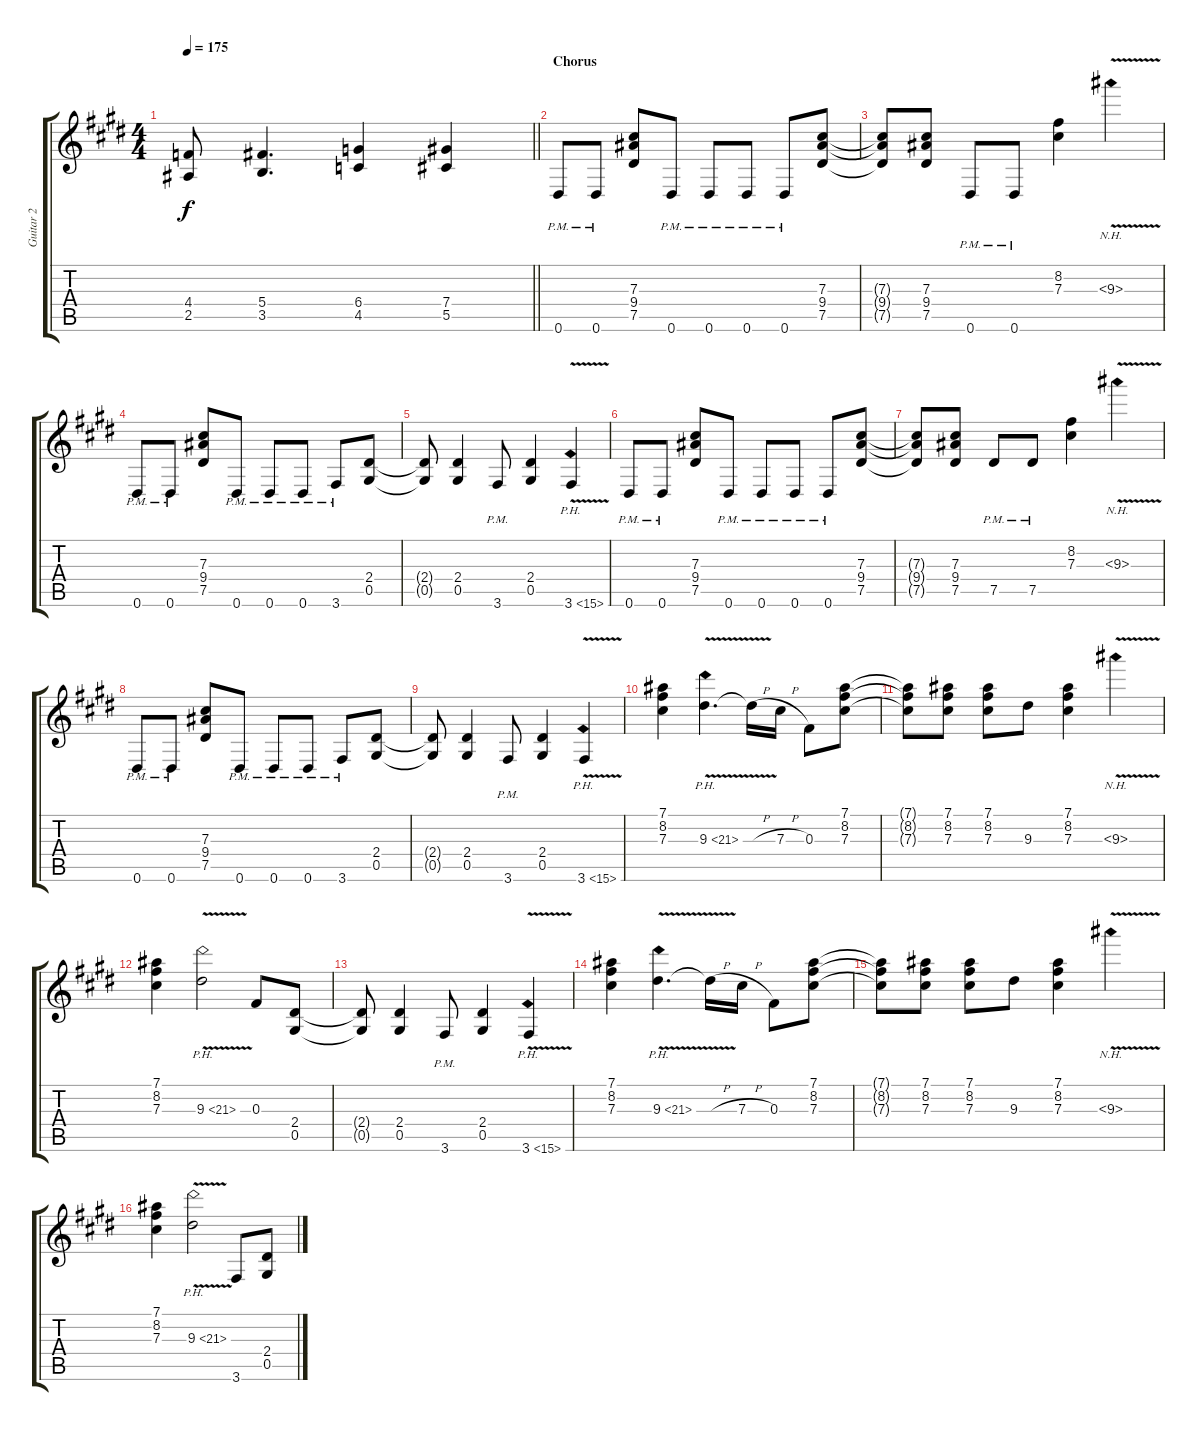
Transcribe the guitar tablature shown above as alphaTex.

\track ("Guitar 2" "Guitar 2") {instrument distortionguitar}
\staff {score tabs}
\tuning (Eb4 Bb3 Gb3 Db3 Ab2 Eb2) {hide}
\ts (4 4)
\tempo 175
\clef g2
\barLineRight lightlight
\ks e
(4.4{t} 2.5{t}).8{dy f} (5.4 3.5).4{d} (6.4 4.5).4 (7.4 5.5).4 |
\section ("" "Chorus")
0.6{pm}.8 0.6{pm}.8 (7.3 9.4 7.5).8 0.6{pm}.8 0.6{pm}.8 0.6{pm}.8 0.6{pm}.8 (7.3 9.4 7.5).8 |
(7.3{t} 9.4{t} 7.5{t}).8 (7.3 9.4 7.5).8 0.6{pm}.8 0.6{pm}.8 (8.2 7.3).4 9.3{nh v}.4 |
0.6{pm}.8 0.6{pm}.8 (7.3 9.4 7.5).8 0.6{pm}.8 0.6{pm}.8 0.6{pm}.8 3.6{pm}.8 (2.4 0.5).8 |
(2.4{t} 0.5{t}).8 (2.4 0.5).4 3.6{pm}.8 (2.4 0.5).4 3.6{ph 12 v}.4 |
0.6{pm}.8 0.6{pm}.8 (7.3 9.4 7.5).8 0.6{pm}.8 0.6{pm}.8 0.6{pm}.8 0.6{pm}.8 (7.3 9.4 7.5).8 |
(7.3{t} 9.4{t} 7.5{t}).8 (7.3 9.4 7.5).8 7.5{pm}.8 7.5{pm}.8 (8.2 7.3).4 9.3{nh v}.4 |
0.6{pm}.8 0.6{pm}.8 (7.3 9.4 7.5).8 0.6{pm}.8 0.6{pm}.8 0.6{pm}.8 3.6{pm}.8 (2.4 0.5).8 |
(2.4{t} 0.5{t}).8 (2.4 0.5).4 3.6{pm}.8 (2.4 0.5).4 3.6{ph 12 v}.4 |
(7.1 8.2 7.3).4 9.3{ph 12 v}.4{d} 9.3{h t}.16 7.3{h}.16 0.3.8 (7.1 8.2 7.3).8 |
(7.1{t} 8.2{t} 7.3{t}).8 (7.1 8.2 7.3).8 (7.1 8.2 7.3).8 9.3.8 (7.1 8.2 7.3).4 9.3{nh v}.4 |
(7.1 8.2 7.3).4 9.3{ph 12 v}.2 0.3.8 (2.4 0.5).8 |
(2.4{t} 0.5{t}).8 (2.4 0.5).4 3.6{pm}.8 (2.4 0.5).4 3.6{ph 12 v}.4 |
(7.1 8.2 7.3).4 9.3{ph 12 v}.4{d} 9.3{h t}.16 7.3{h}.16 0.3.8 (7.1 8.2 7.3).8 |
(7.1{t} 8.2{t} 7.3{t}).8 (7.1 8.2 7.3).8 (7.1 8.2 7.3).8 9.3.8 (7.1 8.2 7.3).4 9.3{nh v}.4 |
(7.1 8.2 7.3).4 9.3{ph 12 v}.2 3.6.8 (2.4 0.5).8
